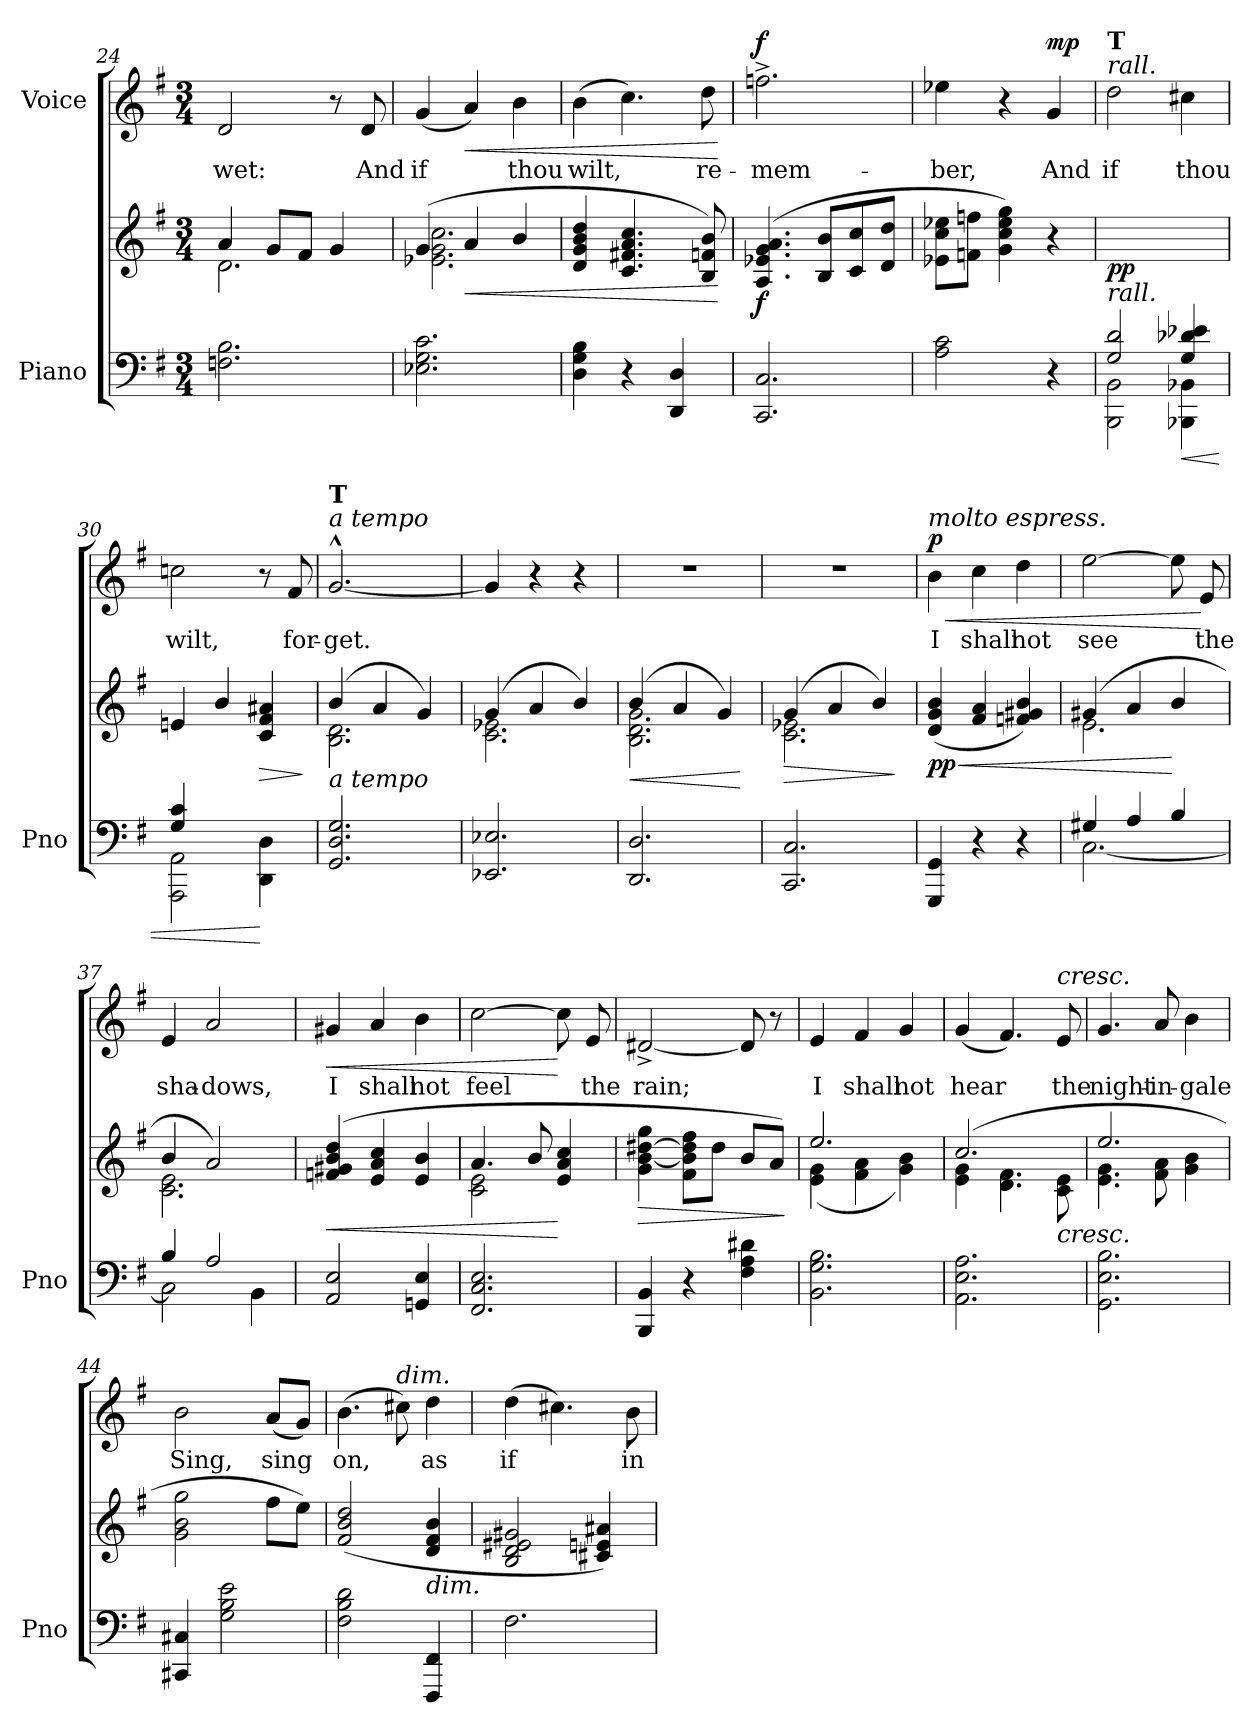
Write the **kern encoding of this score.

**kern	**kern	**dynam	**kern	**text	**dynam
*part2	*part2	*part2	*part1	*part1	*part1
*staff3	*staff2	*staff2/3	*staff1	*staff1	*staff1
*I"Piano	*	*	*I"Voice	*	*
*I'Pno	*	*	*	*	*
*clefF4	*clefG2	*	*clefG2	*	*
*k[f#]	*k[f#]	*	*k[f#]	*	*
*M3/4	*M3/4	*	*M3/4	*	*
=24	=24	=24	=24	=24	=24
*	*^	*	*	*	*
!	!	!	!	!	!LO:LY:b	!
2.Fn\ 2.B\	4a/	2.d\	.	2d/	wet:	.
.	8g/L	.	.	.	.	.
.	8f#/J	.	.	.	.	.
.	4g/	.	.	8r	.	.
!	!	!	!	!	!LO:LY:b	!
.	.	.	.	8d/	And	.
=25	=25	=25	=25	=25	=25	=25
!	!	!	!	!	!LO:LY:b	!
2.E-X\ 2.G\ 2.c\	(>4g/	2.e-X\ 2.g\ 2.cc\	.	(<4g/	if	.
!	!	!	!LO:HP:b	!	!	!LO:HP:b
.	4a/	.	<	4a/)	.	<
!	!	!	!	!	!LO:LY:b	!
.	4b/	.	.	4b\	thou	.
*	*v	*v	*	*	*	*
=26	=26	=26	=26	=26	=26
!	!	!	!	!LO:LY:b	!
4D\ 4G\ 4B\	4d/ 4g/ 4b/ 4dd/	.	(>4b\	wilt,	.
4r	4.c/ 4.f#X/ 4.a/ 4.cc/	.	4.cc\)	.	.
4DD/ 4D/	.	.	.	.	.
!	!	!	!	!LO:LY:b	!
.	8B/ 8fn/ 8b/)	.	8dd\	re-	.
.	.	[	.	.	[
!!LO:LB:g=z
=27	=27	=27	=27	=27	=27
!	!	!LO:DY:b	!	!LO:LY:b	!LO:DY:a
2.CC/ 2.C/	(>4.A/ 4.e-X/ 4.g/ 4.a/	f	2.ffn^\	-mem-	f
.	8B/ 8b/L	.	.	.	.
.	8c/ 8cc/	.	.	.	.
.	8d/ 8dd/J	.	.	.	.
=28	=28	=28	=28	=28	=28
!	!	!	!	!LO:LY:b	!
2A\ 2c\	8e-X\ 8cc\ 8ee-X\L	.	4ee-X\	-ber,	.
.	8fn\ 8ffn\J	.	.	.	.
.	4g\ 4cc\ 4ee-\ 4gg\)	.	4r	.	.
!	!	!	!	!LO:LY:b	!LO:DY:a
4r	4r	.	4g/	And	mp
=29	=29	=29	=29	=29	=29
*^	*	*	*	*	*
!	!	!	!	!LO:TX:a:i:t=rall.	!	!
!	!	!	!	!LO:TX:a:B:t=T	!	!
!	!	!LO:TX:b:i:t=rall.	!	!	!	!
!	!	!	!LO:DY:b	!	!LO:LY:b	!
(>2G/ 2d/	2BBB\ 2BB\	2.ryy	pp	2dd\	if	.
!	!	!	!LO:HP:b=2	!	!LO:LY:b	!
4G/ 4d-X/ 4e-X/	4BBB-X\ 4BB-X\	.	<	4cc#X\	thou	.
=30	=30	=30	=30	=30	=30	=30
!	!	!	!	!	!LO:LY:b	!
4G/ 4c/	2AAA\ 2AA\	4en/	.	2ccn\	wilt,	.
2ryy	.	4b/	.	.	.	.
!	!	!	!LO:HP:n=1:b	!	!	!
.	4DD\ 4D\	4c/ 4f#/ 4a#X/)	[ >	8r	.	.
!	!	!	!	!	!LO:LY:b	!
.	.	.	.	8f#/	for-	.
*v	*v	*	*	*	*	*
.	.	]	.	.	.
!!LO:LB:g=z
=31	=31	=31	=31	=31	=31
*	*^	*	*	*	*
!	!	!	!	!LO:TX:a:i:t=a tempo	!	!
!	!	!	!	!LO:TX:a:B:t=T	!	!
!	!LO:TX:b:i:t=a tempo	!	!	!	!	!
!	!	!	!	!	!LO:LY:b	!
2.GG/ 2.D/ 2.G/	(>4b:/	2.B\ 2.d\	.	[2.g^^/	-get.	.
.	4a/	.	.	.	.	.
.	4g/)	.	.	.	.	.
=32	=32	=32	=32	=32	=32	=32
2.EE-X/ 2.E-X/	(>4g:/	2.c\ 2.e-X\	.	4g/]	.	.
.	4a/	.	.	4r	.	.
.	4b/)	.	.	4r	.	.
=33	=33	=33	=33	=33	=33	=33
!	!	!	!LO:HP:b	!	!	!
2.DD/ 2.D/	(>4b:/	2.B\ 2.d\ 2.g\	<	2.r	.	.
.	4a/	.	.	.	.	.
.	4g/)	.	.	.	.	.
*	*v	*v	*	*	*	*
.	.	[	.	.	.
=34	=34	=34	=34	=34	=34
!	!	!LO:HP:b	!	!	!
*	*^	*	*	*	*
2.CC/ 2.C/	(>4g/	2.c\ 2.e-X\	>	2.r	.	.
.	4a/	.	.	.	.	.
.	4b/)	.	.	.	.	.
*	*v	*v	*	*	*	*
.	.	]	.	.	.
=35	=35	=35	=35	=35	=35
!	!	!	!LO:TX:a:i:t=molto espress.	!	!
!	!	!LO:HP:b	!	!LO:LY:b	!LO:HP:b
!	!	!LO:DY:n=1:b	!	!	!LO:DY:n=1:a
4GGG/ 4GG/	(>4d/ 4g/ 4b/	< pp	4b\	I	< p
!	!	!	!	!LO:LY:b	!
4r	4f#/ 4a/	.	4cc\	shall	.
!	!	!	!	!LO:LY:b	!
4r	4fn/ 4g#X/ 4b/)	.	4dd\	not	.
!!LO:PB:g=z
=36	=36	=36	=36	=36	=36
*^	*^	*	*	*	*
!	!	!	!	!	!	!LO:LY:b	!
4G#X/	[2.C\	(>4g#X/	2.e\	.	[2ee\	see	.
4A/	.	4a/	.	.	.	.	.
4B/	.	4b/	.	[	8ee\]	.	.
!	!	!	!	!	!	!LO:LY:b	!
.	.	.	.	.	8e/	the	[
=37	=37	=37	=37	=37	=37	=37	=37
!	!	!	!	!	!	!LO:LY:b	!
4B/	2C\]	4b/	2.c\ 2.e\	.	4e/	sha-	.
!	!	!	!	!	!	!LO:LY:b	!
2A/	.	2a/)	.	.	2a/	-dows,	.
.	4BB\	.	.	.	.	.	.
*	*	*v	*v	*	*	*	*
=38	=38	=38	=38	=38	=38	=38
!	!	!	!LO:HP:b	!	!LO:LY:b	!LO:HP:b
*v	*v	*	*	*	*	*
2AA/ 2E/	(>4fn/ 4g#X/ 4b/ 4dd/	<	4g#X/	I	<
!	!	!	!	!LO:LY:b	!
.	4e/ 4a/ 4cc/	.	4a/	shall	.
!	!	!	!	!LO:LY:b	!
4GGn/ 4E/	4e/ 4b/	.	4b\	not	.
=39	=39	=39	=39	=39	=39
*	*^	*	*	*	*
!	!	!	!	!	!LO:LY:b	!
2.FF#/ 2.C/ 2.E/	4.a/	2c\ 2e\	.	[2cc\	feel	.
.	8b/	.	.	.	.	.
.	4e/ 4a/ 4cc/	4ryy	[	8cc\]	.	[
!	!	!	!	!	!LO:LY:b	!
.	.	.	.	8e/	the	.
*	*v	*v	*	*	*	*
!!LO:LB:g=z
=40	=40	=40	=40	=40	=40
!	!	!LO:HP:b	!	!LO:LY:b	!
4BBB/ 4BB/	4g\ [4b\ [4dd#X\ 4gg\	>	[2d#X^/	rain;	.
4r	8f#\ 8b\] 8dd#\] 8ff#\L	.	.	.	.
.	8dd#\J	.	.	.	.
4F#\ 4A\ 4d#X\	8b/L	.	8d#/]	.	.
.	8a/J)	.	8r	.	.
.	.	]	.	.	.
=41	=41	=41	=41	=41	=41
*	*^	*	*	*	*
!	!	!	!	!	!LO:LY:b	!
2.BB\ 2.G\ 2.B\	2.ee:/	(<4e\ 4g\	.	4e/	I	.
!	!	!	!	!	!LO:LY:b	!
.	.	4f#\ 4a\	.	4f#/	shall	.
!	!	!	!	!	!LO:LY:b	!
.	.	4g\ 4b\)	.	4g/	not	.
=42	=42	=42	=42	=42	=42	=42
!	!	!	!	!	!LO:LY:b	!
2.AA\ 2.E\ 2.A\	(>2.cc/	4e\ 4g\	.	(<4g/	hear	.
.	.	4.d\ 4.f#\	.	4.f#/)	.	.
!	!	!	!	!LO:TX:a:i:t=cresc.	!	!
!	!	!LO:TX:b:i:t=cresc.	!	!	!	!
!	!	!	!	!	!LO:LY:b	!
.	.	8c\ 8e\	.	8e/	the	.
=43	=43	=43	=43	=43	=43	=43
!	!	!	!	!	!LO:LY:b	!
2.GG\ 2.E\ 2.B\	2.ee/	4.e\ 4.g\	.	4.g/	night-	.
!	!	!	!	!	!LO:LY:b	!
.	.	8f#\ 8a\	.	8a/	-in-	.
!	!	!	!	!	!LO:LY:b	!
.	.	4g\ 4b\	.	4b\	-gale	.
!!LO:LB:g=z
=44	=44	=44	=44	=44	=44	=44
!	!	!	!	!	!LO:LY:b	!
*	*v	*v	*	*	*	*
4CC#X/ 4C#X/	2g\ 2b\ 2gg\	.	2b\	Sing,	.
2G\ 2B\ 2e\	.	.	.	.	.
!	!	!	!	!LO:LY:b	!
.	8ff#\L	.	(<8a/L	sing	.
.	8ee\J)	.	8g/J)	.	.
=45	=45	=45	=45	=45	=45
!	!	!	!	!LO:LY:b	!
2F#\ 2B\ 2d\	(>2f#/ 2b/ 2dd/	.	(>4.b\	on,	.
!	!	!	!LO:TX:a:i:t=dim.	!	!
.	.	.	8cc#X\)	.	.
!	!LO:TX:b:i:t=dim.	!	!	!	!
!	!	!	!	!LO:LY:b	!
4FFF#/ 4FF#/	4d/ 4f#/ 4b/	.	4dd\	as	.
=46	=46	=46	=46	=46	=46
!	!	!	!	!LO:LY:b	!
2.F#\	2B/ 2d/ 2e#X/ 2g#X/	.	(>4dd\	if	.
.	.	.	4.cc#X\)	.	.
.	4c#X/ 4en/ 4a#X/)	.	.	.	.
!	!	!	!	!LO:LY:b	!
.	.	.	8b\	in	.
=	=	=	=	=	=
*-	*-	*-	*-	*-	*-
